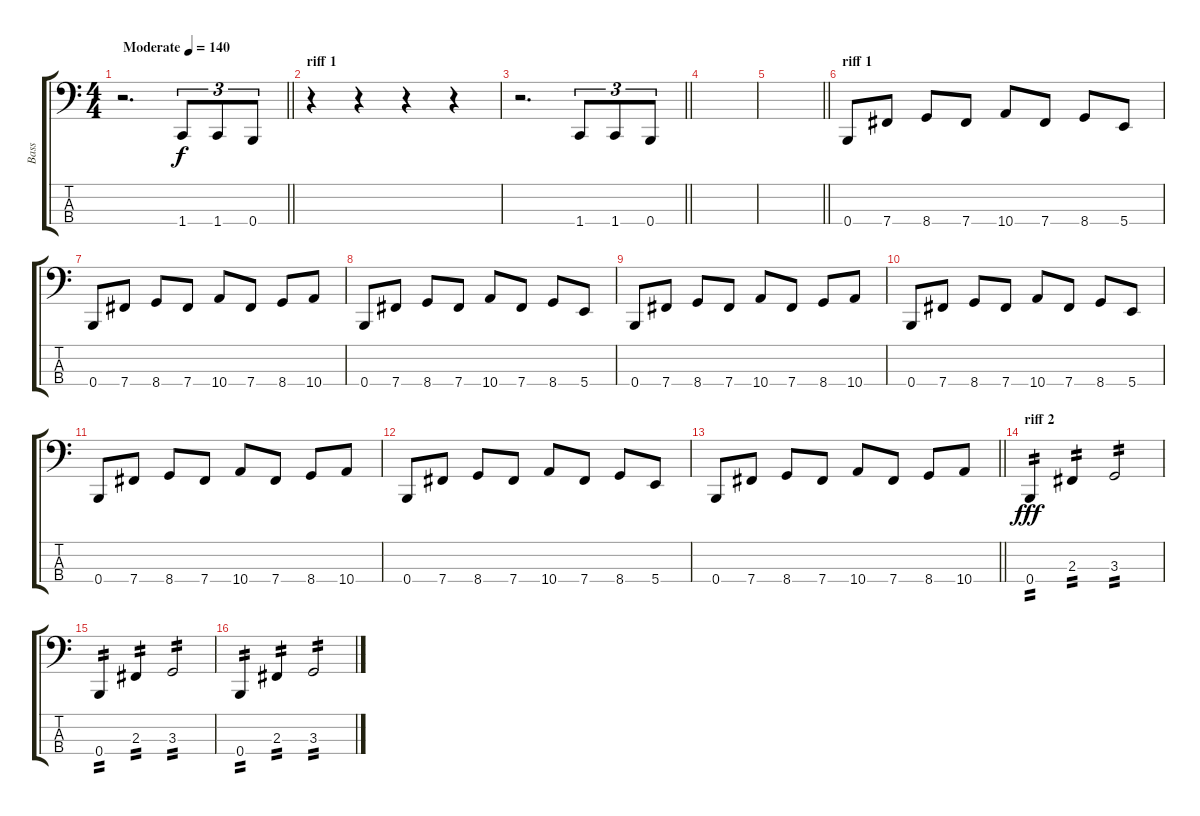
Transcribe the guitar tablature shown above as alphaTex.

\track ("Bass" "Bass") {instrument electricbassfinger}
\staff {score tabs}
\tuning (D2 A1 E1 B0) {hide}
\ts (4 4)
\tempo (140 "Moderate")
\clef f4
\barLineRight lightlight
\ks c
r.2{d dy f instrument electricbassfinger} 1.4.8{tu (3 2)} 1.4.8{tu (3 2)} 0.4.8{tu (3 2)} |
\section ("" "riff 1")
r.4 r.4 r.4 r.4 |
\barLineRight lightlight
r.2{d} 1.4.8{tu (3 2)} 1.4.8{tu (3 2)} 0.4.8{tu (3 2)} |
|
\barLineRight lightlight
|
\section ("" "riff 1")
0.4.8 7.4.8 8.4.8 7.4.8 10.4.8 7.4.8 8.4.8 5.4.8 |
0.4.8 7.4.8 8.4.8 7.4.8 10.4.8 7.4.8 8.4.8 10.4.8 |
0.4.8 7.4.8 8.4.8 7.4.8 10.4.8 7.4.8 8.4.8 5.4.8 |
0.4.8 7.4.8 8.4.8 7.4.8 10.4.8 7.4.8 8.4.8 10.4.8 |
0.4.8 7.4.8 8.4.8 7.4.8 10.4.8 7.4.8 8.4.8 5.4.8 |
0.4.8 7.4.8 8.4.8 7.4.8 10.4.8 7.4.8 8.4.8 10.4.8 |
0.4.8 7.4.8 8.4.8 7.4.8 10.4.8 7.4.8 8.4.8 5.4.8 |
\barLineRight lightlight
0.4.8 7.4.8 8.4.8 7.4.8 10.4.8 7.4.8 8.4.8 10.4.8 |
\section ("" "riff 2")
0.4.4{tp 2 dy fff} 2.3.4{tp 2} 3.3.2{tp 2} |
0.4.4{tp 2} 2.3.4{tp 2} 3.3.2{tp 2} |
0.4.4{tp 2} 2.3.4{tp 2} 3.3.2{tp 2}
